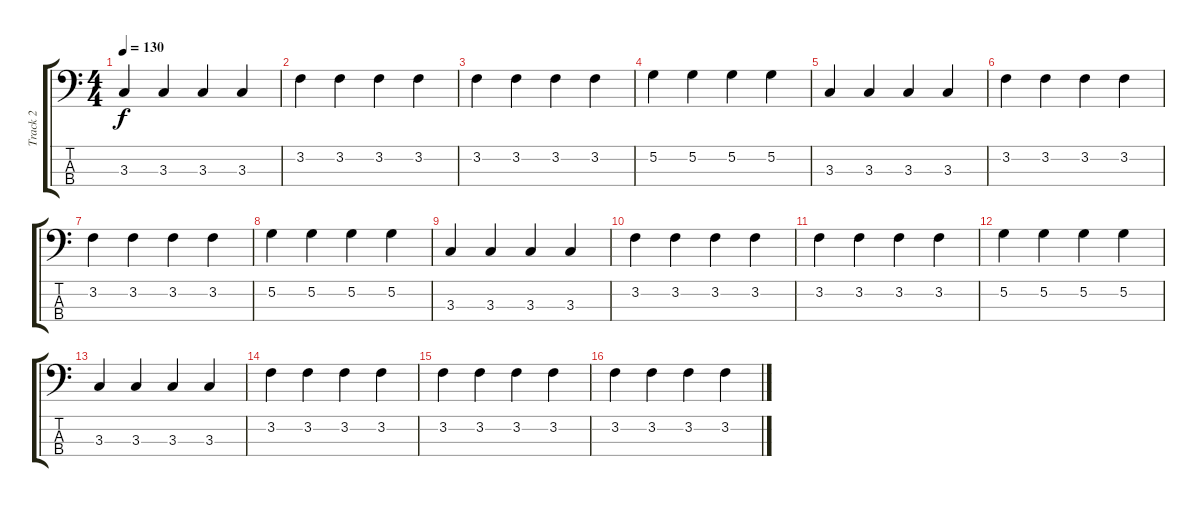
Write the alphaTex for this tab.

\track ("Track 2" "Track 2") {instrument electricbassfinger}
\staff {score tabs}
\tuning (G2 D2 A1 E1) {hide}
\ts (4 4)
\tempo 130
\clef f4
\ks c
3.3.4{dy f} 3.3.4 3.3.4 3.3.4 |
3.2.4 3.2.4 3.2.4 3.2.4 |
3.2.4 3.2.4 3.2.4 3.2.4 |
5.2.4 5.2.4 5.2.4 5.2.4 |
3.3.4 3.3.4 3.3.4 3.3.4 |
3.2.4 3.2.4 3.2.4 3.2.4 |
3.2.4 3.2.4 3.2.4 3.2.4 |
5.2.4 5.2.4 5.2.4 5.2.4 |
3.3.4 3.3.4 3.3.4 3.3.4 |
3.2.4 3.2.4 3.2.4 3.2.4 |
3.2.4 3.2.4 3.2.4 3.2.4 |
5.2.4 5.2.4 5.2.4 5.2.4 |
3.3.4 3.3.4 3.3.4 3.3.4 |
3.2.4 3.2.4 3.2.4 3.2.4 |
3.2.4 3.2.4 3.2.4 3.2.4 |
3.2.4 3.2.4 3.2.4 3.2.4
